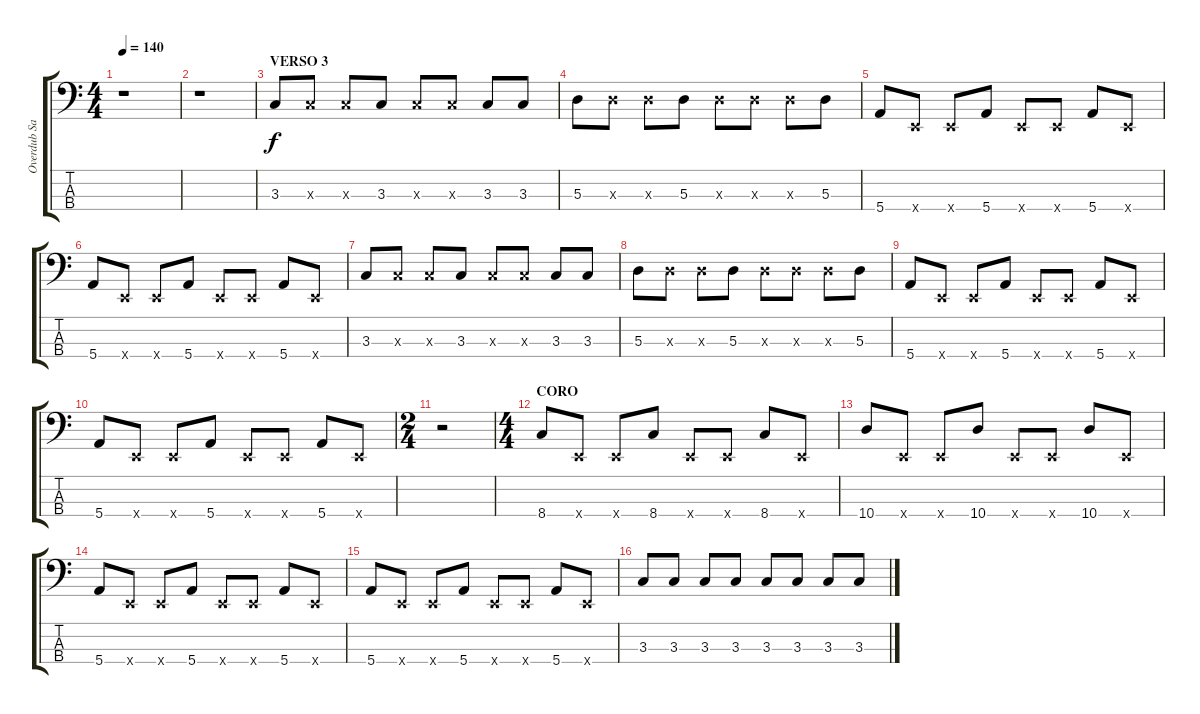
\track ("Overdub San" "Overdub Sa") {instrument electricbasspick}
\staff {score tabs}
\tuning (G2 D2 A1 E1) {hide}
\ts (4 4)
\tempo 140
\clef f4
\ks c
r.1{dy f} |
r.1 |
\section ("" "VERSO 3")
3.3.8 3.3{x}.8 3.3{x}.8 3.3.8 3.3{x}.8 3.3{x}.8 3.3.8 3.3.8 |
5.3.8 5.3{x}.8 5.3{x}.8 5.3.8 5.3{x}.8 5.3{x}.8 5.3{x}.8 5.3.8 |
5.4.8 0.4{x}.8 0.4{x}.8 5.4.8 0.4{x}.8 0.4{x}.8 5.4.8 0.4{x}.8 |
5.4.8 0.4{x}.8 0.4{x}.8 5.4.8 0.4{x}.8 0.4{x}.8 5.4.8 0.4{x}.8 |
3.3.8 3.3{x}.8 3.3{x}.8 3.3.8 3.3{x}.8 3.3{x}.8 3.3.8 3.3.8 |
5.3.8 5.3{x}.8 5.3{x}.8 5.3.8 5.3{x}.8 5.3{x}.8 5.3{x}.8 5.3.8 |
5.4.8 0.4{x}.8 0.4{x}.8 5.4.8 0.4{x}.8 0.4{x}.8 5.4.8 0.4{x}.8 |
5.4.8 0.4{x}.8 0.4{x}.8 5.4.8 0.4{x}.8 0.4{x}.8 5.4.8 0.4{x}.8 |
\ts (2 4)
r.2 |
\ts (4 4)
\section ("" "CORO")
8.4.8 0.4{x}.8 0.4{x}.8 8.4.8 0.4{x}.8 0.4{x}.8 8.4.8 0.4{x}.8 |
10.4.8 0.4{x}.8 0.4{x}.8 10.4.8 0.4{x}.8 0.4{x}.8 10.4.8 0.4{x}.8 |
5.4.8 0.4{x}.8 0.4{x}.8 5.4.8 0.4{x}.8 0.4{x}.8 5.4.8 0.4{x}.8 |
5.4.8 0.4{x}.8 0.4{x}.8 5.4.8 0.4{x}.8 0.4{x}.8 5.4.8 0.4{x}.8 |
3.3.8 3.3.8 3.3.8 3.3.8 3.3.8 3.3.8 3.3.8 3.3.8
